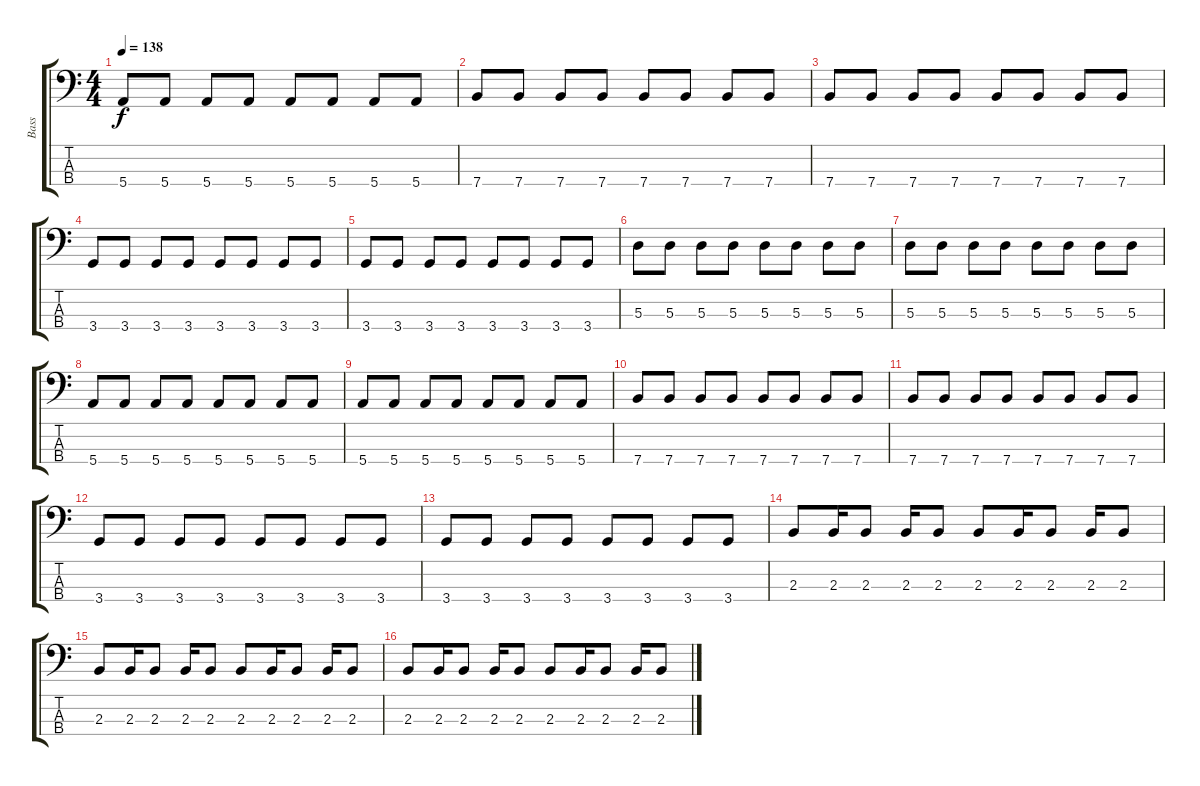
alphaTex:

\track ("Bass" "Bass") {instrument electricbasspick}
\staff {score tabs}
\tuning (G2 D2 A1 E1) {hide}
\ts (4 4)
\tempo 138
\clef f4
\ks c
5.4.8{dy f} 5.4.8 5.4.8 5.4.8 5.4.8 5.4.8 5.4.8 5.4.8 |
7.4.8 7.4.8 7.4.8 7.4.8 7.4.8 7.4.8 7.4.8 7.4.8 |
7.4.8 7.4.8 7.4.8 7.4.8 7.4.8 7.4.8 7.4.8 7.4.8 |
3.4.8 3.4.8 3.4.8 3.4.8 3.4.8 3.4.8 3.4.8 3.4.8 |
3.4.8 3.4.8 3.4.8 3.4.8 3.4.8 3.4.8 3.4.8 3.4.8 |
5.3.8 5.3.8 5.3.8 5.3.8 5.3.8 5.3.8 5.3.8 5.3.8 |
5.3.8 5.3.8 5.3.8 5.3.8 5.3.8 5.3.8 5.3.8 5.3.8 |
5.4.8 5.4.8 5.4.8 5.4.8 5.4.8 5.4.8 5.4.8 5.4.8 |
5.4.8 5.4.8 5.4.8 5.4.8 5.4.8 5.4.8 5.4.8 5.4.8 |
7.4.8 7.4.8 7.4.8 7.4.8 7.4.8 7.4.8 7.4.8 7.4.8 |
7.4.8 7.4.8 7.4.8 7.4.8 7.4.8 7.4.8 7.4.8 7.4.8 |
3.4.8 3.4.8 3.4.8 3.4.8 3.4.8 3.4.8 3.4.8 3.4.8 |
3.4.8 3.4.8 3.4.8 3.4.8 3.4.8 3.4.8 3.4.8 3.4.8 |
2.3.8{volume 9} 2.3.16 2.3.8 2.3.16 2.3.8 2.3.8 2.3.16 2.3.8 2.3.16 2.3.8 |
2.3.8 2.3.16 2.3.8 2.3.16 2.3.8 2.3.8 2.3.16 2.3.8 2.3.16 2.3.8 |
2.3.8 2.3.16 2.3.8 2.3.16 2.3.8 2.3.8 2.3.16 2.3.8 2.3.16 2.3.8
